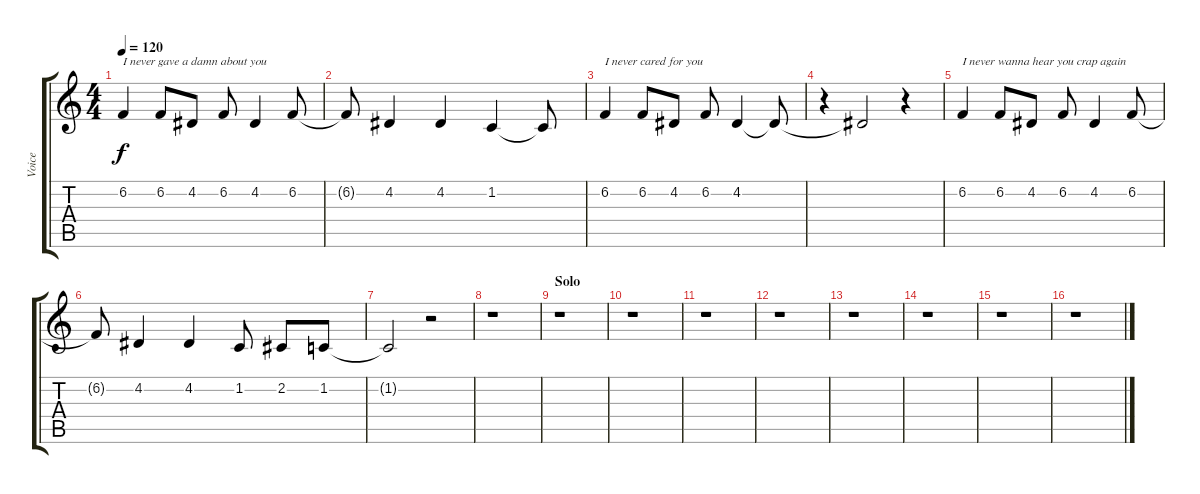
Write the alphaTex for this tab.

\track ("Voice" "Voice") {instrument oboe}
\staff {score tabs}
\tuning (E4 B3 G3 D3 A2 E2) {hide}
\ts (4 4)
\tempo 120
\clef g2
\ks c
6.2.4{txt "I never gave a damn about you" dy f} 6.2.8 4.2.8 6.2.8 4.2.4 6.2.8 |
6.2{t}.8 4.2.4 4.2.4 1.2.4 1.2{t}.8 |
6.2.4{txt "I never cared for you"} 6.2.8 4.2.8 6.2.8 4.2.4 4.2{t}.8 |
r.4 4.2{t}.2 r.4 |
6.2.4{txt "I never wanna hear you crap again"} 6.2.8 4.2.8 6.2.8 4.2.4 6.2.8 |
6.2{t}.8 4.2.4 4.2.4 1.2.8 2.2.8 1.2.8 |
1.2{t}.2 r.2 |
r.1 |
\section ("" "Solo")
r.1 |
r.1 |
r.1 |
r.1 |
r.1 |
r.1 |
r.1 |
r.1
